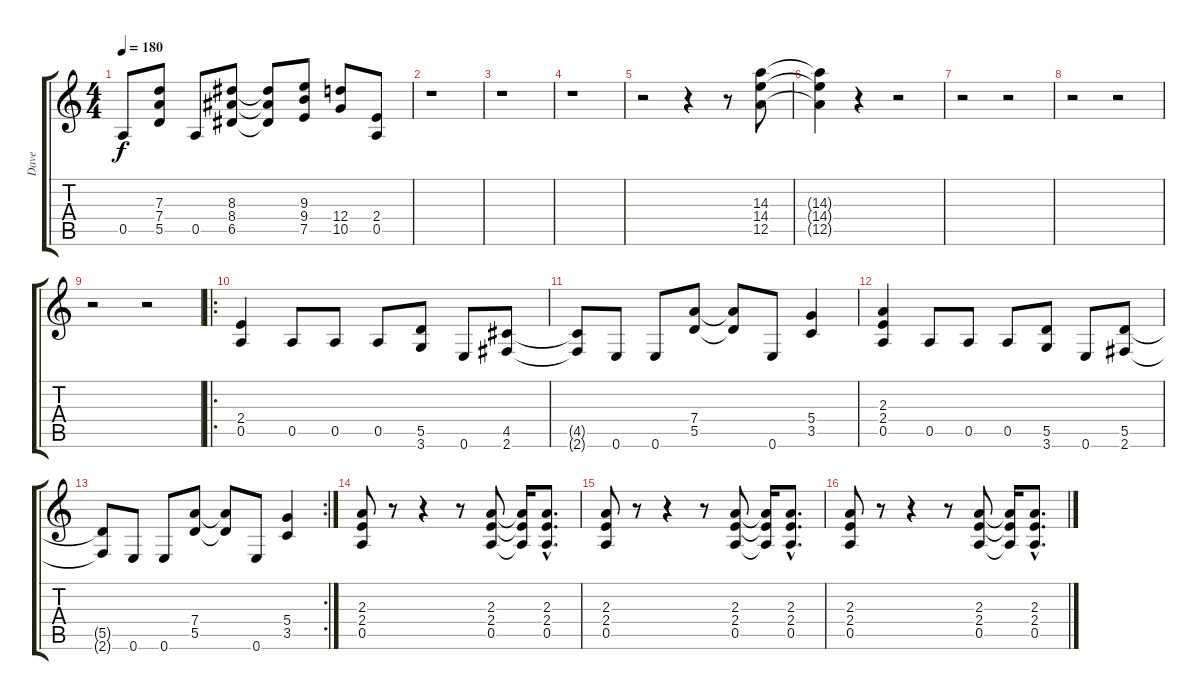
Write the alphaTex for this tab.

\track ("Dave" "Dave") {instrument distortionguitar}
\staff {score tabs}
\tuning (E4 B3 G3 D3 A2 E2) {hide}
\ts (4 4)
\tempo 180
\clef g2
\ks c
0.5.8{dy f} (7.3 7.4 5.5).8 0.5.8 (8.3 8.4 6.5).8 (8.3{t} 8.4{t} 6.5{t}).8 (9.3 9.4 7.5).8 (12.4 10.5).8 (2.4 0.5).8 |
r.1 |
r.1 |
r.1 |
r.2 r.4 r.8 (14.3 14.4 12.5).8 |
(14.3{t} 14.4{t} 12.5{t}).4 r.4 r.2 |
r.2 r.2 |
r.2 r.2 |
r.2 r.2 |
\ro
(2.4 0.5).4 0.5.8 0.5.8 0.5.8 (5.5 3.6).8 0.6.8 (4.5 2.6).8 |
(4.5{t} 2.6{t}).8 0.6.8 0.6.8 (7.4 5.5).8 (7.4{t} 5.5{t}).8 0.6.8 (5.4 3.5).4 |
(2.3 2.4 0.5).4 0.5.8 0.5.8 0.5.8 (5.5 3.6).8 0.6.8 (5.5 2.6).8 |
\rc 2
(5.5{t} 2.6{t}).8 0.6.8 0.6.8 (7.4 5.5).8 (7.4{t} 5.5{t}).8 0.6.8 (5.4 3.5).4 |
(2.3 2.4 0.5).8 r.8 r.4 r.8 (2.3 2.4 0.5).8 (2.3{t} 2.4{t} 0.5{t}).16 (2.3{hac} 2.4{hac} 0.5{hac}).8{d} |
(2.3 2.4 0.5).8 r.8 r.4 r.8 (2.3 2.4 0.5).8 (2.3{t} 2.4{t} 0.5{t}).16 (2.3{hac} 2.4{hac} 0.5{hac}).8{d} |
(2.3 2.4 0.5).8 r.8 r.4 r.8 (2.3 2.4 0.5).8 (2.3{t} 2.4{t} 0.5{t}).16 (2.3{hac} 2.4{hac} 0.5{hac}).8{d}
